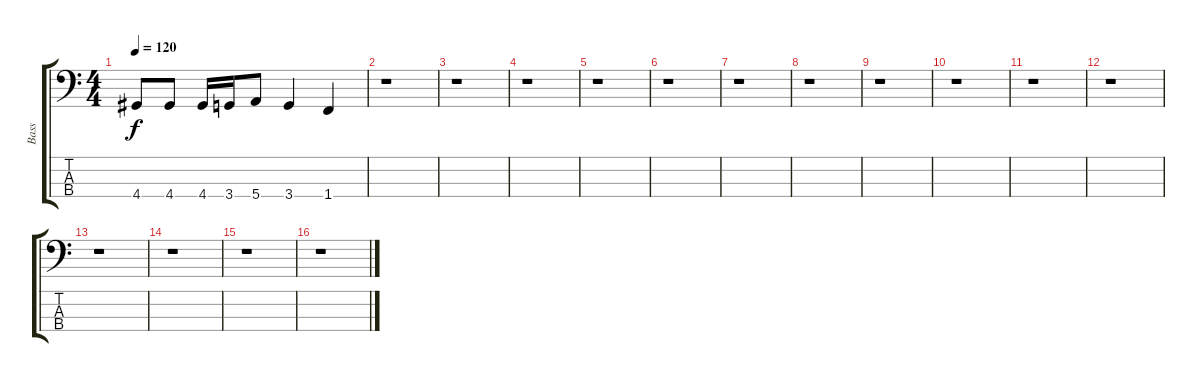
\track ("Bass" "Bass") {instrument electricbasspick}
\staff {score tabs}
\tuning (G2 D2 A1 E1) {hide}
\ts (4 4)
\tempo 120
\clef f4
\ks c
4.4.8{dy f} 4.4.8 4.4.16 3.4.16 5.4.8 3.4.4 1.4.4 |
r.1 |
r.1 |
r.1 |
r.1 |
r.1 |
r.1 |
r.1 |
r.1 |
r.1 |
r.1 |
r.1 |
r.1 |
r.1 |
r.1 |
r.1
